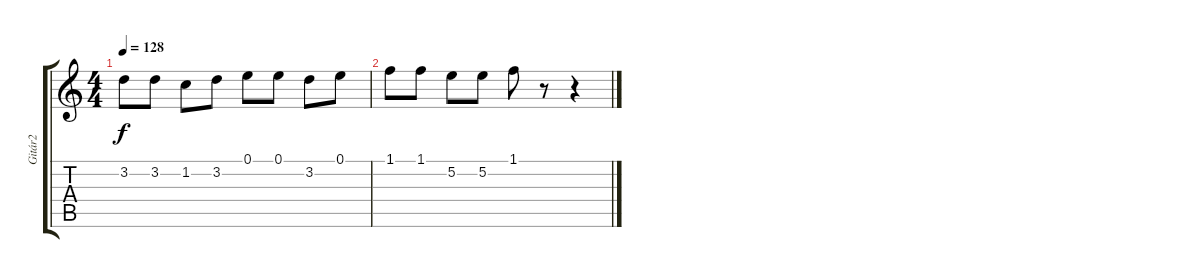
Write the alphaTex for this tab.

\track ("Gitár2" "Gitár2") {instrument distortionguitar}
\staff {score tabs}
\tuning (E4 B3 G3 D3 A2 E2) {hide}
\ts (4 4)
\tempo 128
\clef g2
\ks c
3.2.8{dy f} 3.2.8 1.2.8 3.2.8 0.1.8 0.1.8 3.2.8 0.1.8 |
1.1.8 1.1.8 5.2.8 5.2.8 1.1.8 r.8 r.4
